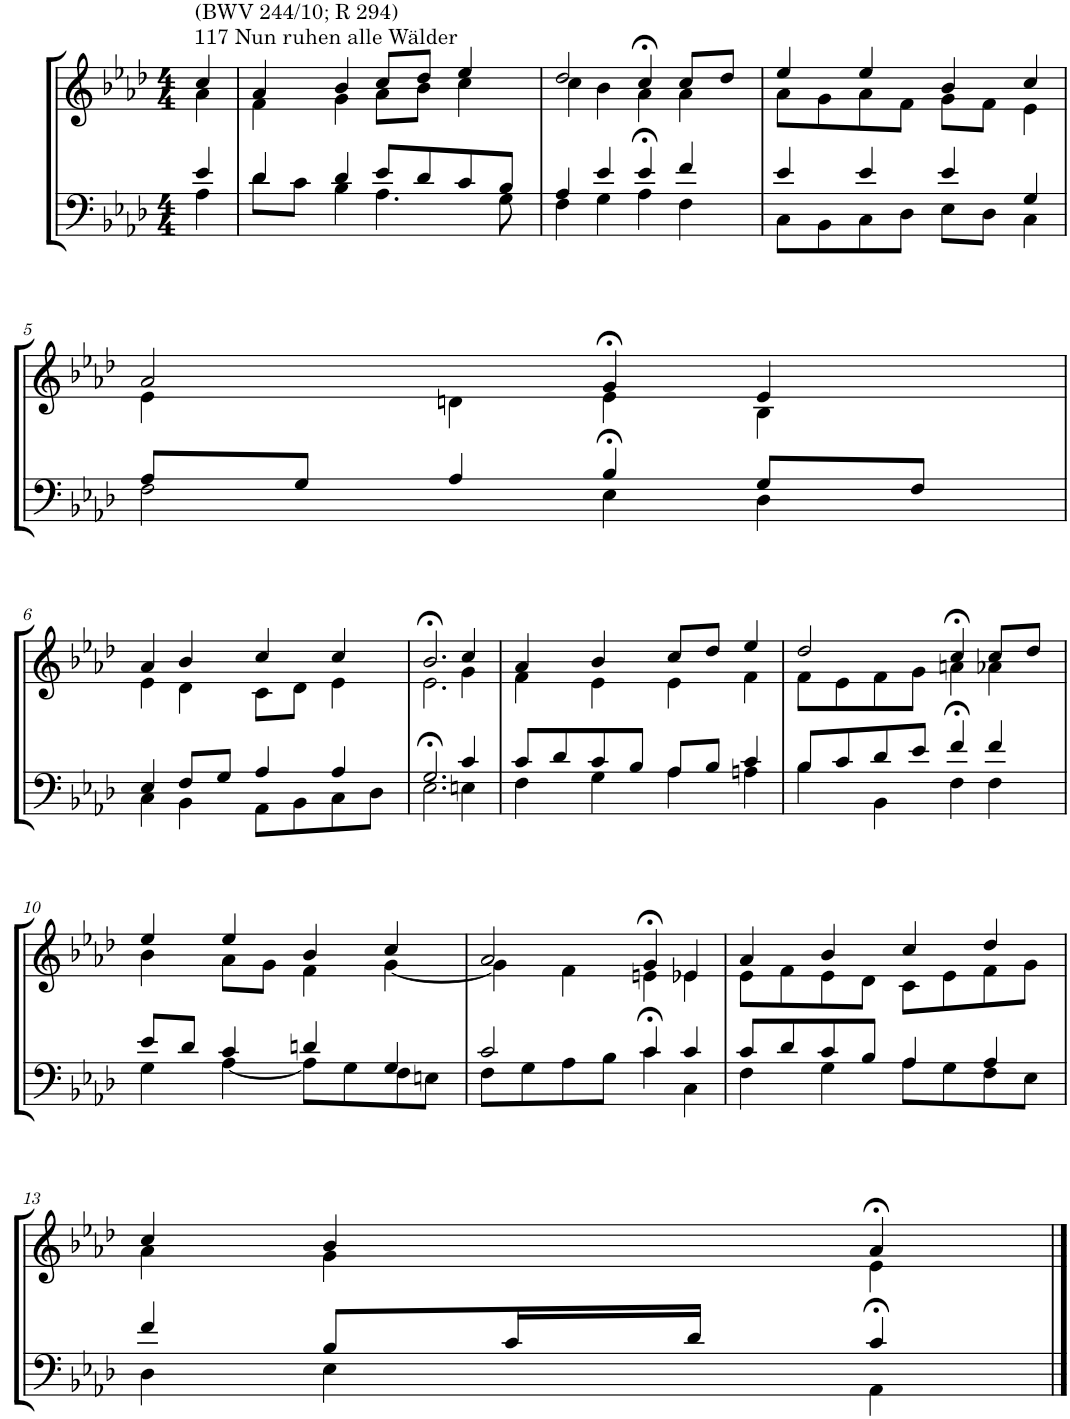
**kern	**kern
*part2	*part1
*staff2	*staff1
*I"Tenor/Baß	*I"Sopran/Alt
*clefF4	*clefG2
*k[b-e-a-d-]	*k[b-e-a-d-]
*M4/4	*M4/4
=1	=1
*^	*^
!	!	!LO:TX:a:t=117 Nun ruhen alle Wälder	!
!	!	!LO:TX:a:t=(BWV 244/10; R 294)	!
4e-/	4A-\	4cc/	4a-\
=2	=2	=2	=2
4d-/	8d-\L	4a-/	4f\
.	8c\J	.	.
4d-/	4B-\	4b-/	4g\
8e-/L	4.A-\	8cc/L	8a-\L
8d-/	.	8dd-/J	8b-\J
8c/	.	4ee-/	4cc\
8B-/J	8G\	.	.
=3	=3	=3	=3
4A-/	4F\	2dd-/	4cc\
4e-/	4G\	.	4b-\
4e-/	4A->\	4cc>/	4a-\
4f/	4F\	8cc/L	4a-\
.	.	8dd-/J	.
=4	=4	=4	=4
4e-/	8C\L	4ee-/	8a-\L
.	8BB-\	.	8g\
4e-/	8C\	4ee-/	8a-\
.	8D-\J	.	8f\J
4e-/	8E-\L	4b-/	8g\L
.	8D-\J	.	8f\J
4G/	4C\	4cc/	4e-\
!!LO:LB:g=z	!!
=5	=5	=5	=5
8A-/L	2F\	2a-/	4e-\
8G/J	.	.	.
4A-/	.	.	4dn\
4B-/	4E->\	4g>/	4e-\
8G/L	4D-\	4e-/	4B-\
8F/J	.	.	.
!!LO:LB:g=z	!!
=6	=6	=6	=6
4E-/	4C\	4a-/	4e-\
8F/L	4BB-\	4b-/	4d-\
8G/J	.	.	.
4A-/	8AA-\L	4cc/	8c\L
.	8BB-\	.	8d-\J
4A-/	8C\	4cc/	4e-\
.	8D-\J	.	.
=7	=7	=7	=7
2.G/	2.E->\	2.b->/	2.e-\
4c/	4En\	4cc/	4g\
=8	=8	=8	=8
8c/L	4F\	4a-/	4f\
8d-/	.	.	.
8c/	4G\	4b-/	4e-\
8B-/J	.	.	.
8A-/L	4A-\	8cc/L	4e-\
8B-/J	.	8dd-/J	.
4c/	4An\	4ee-/	4f\
=9	=9	=9	=9
8B-/L	4B-\	2dd-/	8f\L
8c/	.	.	8e-\
8d-/	4BB-\	.	8f\
8e-/J	.	.	8g\J
4f/	4F>\	4cc>/	4an\
4f/	4F\	8cc/L	4a-X\
.	.	8dd-/J	.
!!LO:LB:g=z	!!
=10	=10	=10	=10
8e-/L	4G\	4ee-/	4b-\
8d-/J	.	.	.
4c/	[4A-\	4ee-/	8a-\L
.	.	.	8g\J
4dn/	8A-\L]	4b-/	4f\
.	8G\	.	.
4G/	8F\	4cc/	[4g\
.	8En\J	.	.
=11	=11	=11	=11
2c/	8F\L	2a-/	4g\]
.	8G\	.	.
.	8A-\	.	4f\
.	8B-\J	.	.
4c/	4c>\	4g>/	4en\
4c/	4C\	4e-X/	4e-\
=12	=12	=12	=12
8c/L	4F\	4a-/	8e-\L
8d-/	.	.	8f\
8c/	4G\	4b-/	8e-\
8B-/J	.	.	8d-\J
4A-/	8A-\L	4cc/	8c\L
.	8G\	.	8e-\
4A-/	8F\	4dd-/	8f\
.	8E-\J	.	8g\J
!!LO:LB:g=z	!!
=13	=13	=13	=13
4f/	4D-\	4cc/	4a-\
8B-/L	4E-\	4b-/	4g\
16c/L	.	.	.
16d-/JJ	.	.	.
4c/	4AA->\	4a->/	4e-\
*v	*v	*	*
*	*v	*v
==	==
*-	*-
